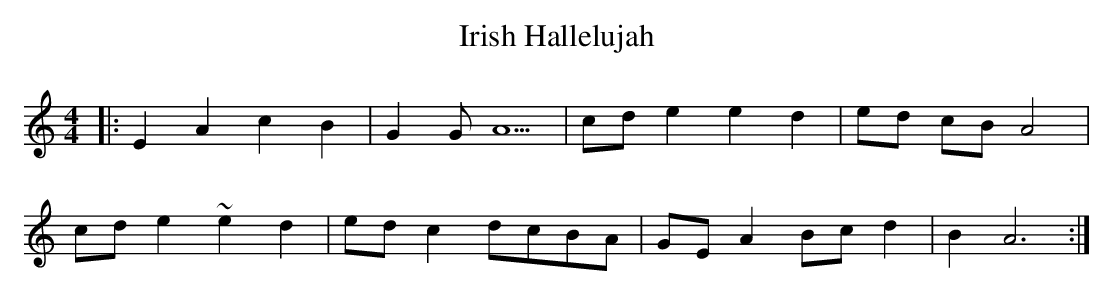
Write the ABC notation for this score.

X:1
T: Irish Hallelujah
M: 4/4
L: 1/8
K: Amin
|:E2 A2 c2 B2|G2 GA5|cd e2 e2 d2|ed cB A4|
cd e2 ~e2 d2|ed c2 dcBA|GE A2 Bc d2|B2 A6:|
